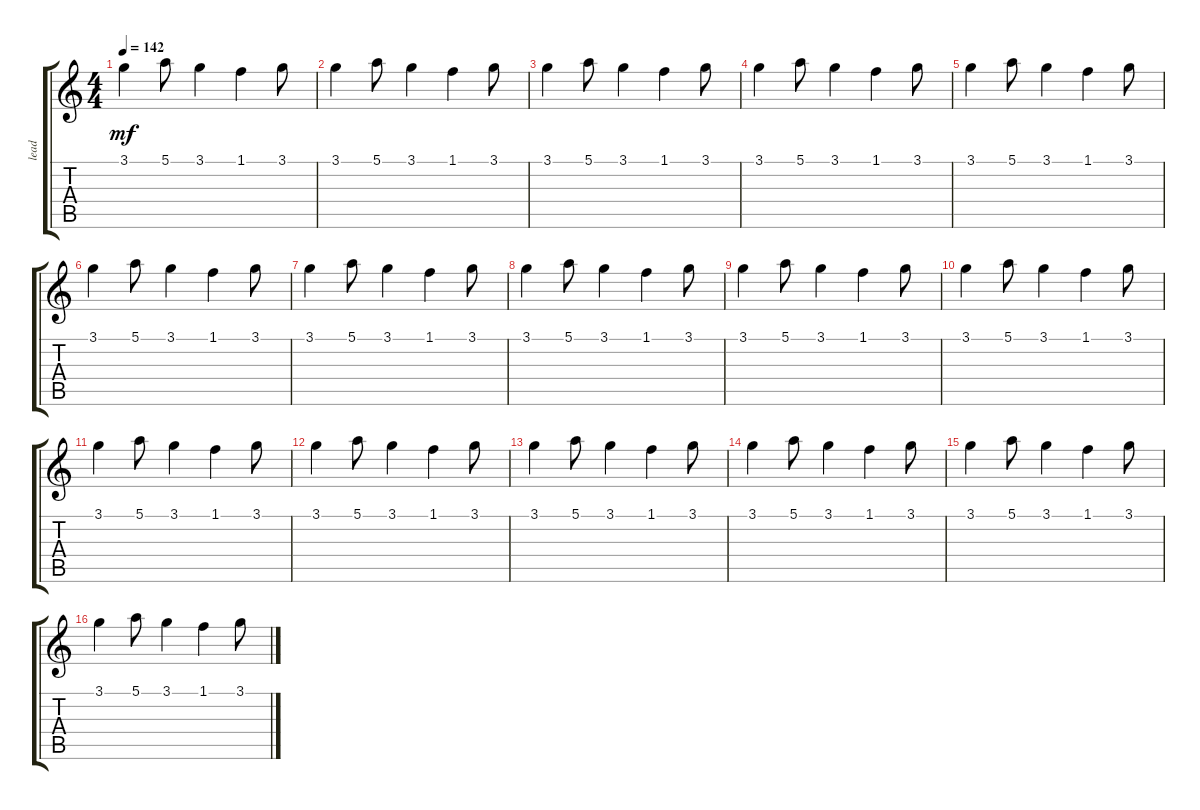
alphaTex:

\track ("lead" "lead") {instrument distortionguitar}
\staff {score tabs}
\tuning (E4 B3 G3 D3 A2 D2) {hide}
\ts (4 4)
\tempo 142
\clef g2
\ks c
3.1.4{dy mf} 5.1.8 3.1.4 1.1.4 3.1.8 |
3.1.4 5.1.8 3.1.4 1.1.4 3.1.8 |
3.1.4 5.1.8 3.1.4 1.1.4 3.1.8 |
3.1.4 5.1.8 3.1.4 1.1.4 3.1.8 |
3.1.4 5.1.8 3.1.4 1.1.4 3.1.8 |
3.1.4 5.1.8 3.1.4 1.1.4 3.1.8 |
3.1.4 5.1.8 3.1.4 1.1.4 3.1.8 |
3.1.4 5.1.8 3.1.4 1.1.4 3.1.8 |
3.1.4 5.1.8 3.1.4 1.1.4 3.1.8 |
3.1.4 5.1.8 3.1.4 1.1.4 3.1.8 |
3.1.4 5.1.8 3.1.4 1.1.4 3.1.8 |
3.1.4 5.1.8 3.1.4 1.1.4 3.1.8 |
3.1.4 5.1.8 3.1.4 1.1.4 3.1.8 |
3.1.4 5.1.8 3.1.4 1.1.4 3.1.8 |
3.1.4 5.1.8 3.1.4 1.1.4 3.1.8 |
3.1.4 5.1.8 3.1.4 1.1.4 3.1.8
